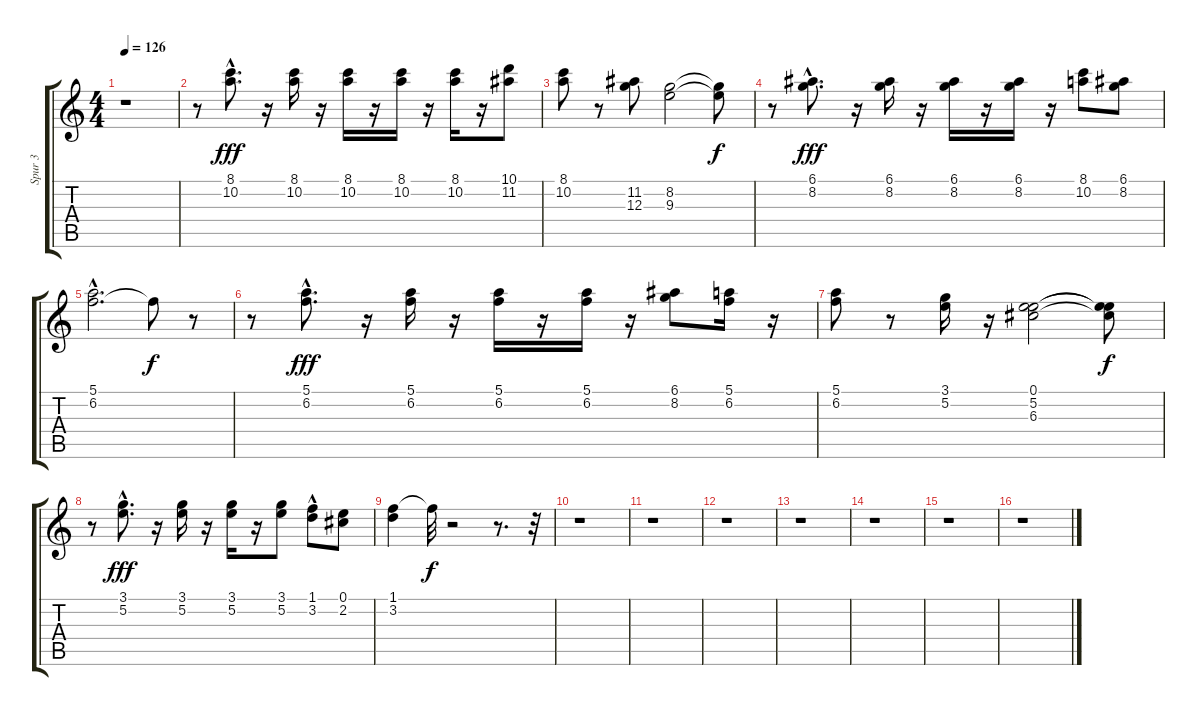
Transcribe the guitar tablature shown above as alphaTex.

\track ("Spur 3" "Spur 3") {instrument acousticguitarsteel}
\staff {score tabs}
\tuning (E4 B3 G3 D3 A2 E2) {hide}
\ts (4 4)
\tempo 126
\clef g2
\ks c
r.1{dy fff instrument acousticguitarsteel} |
r.8 (8.1{hac} 10.2).8{d} r.16 (8.1 10.2).16 r.16 (8.1 10.2).16 r.16 (8.1 10.2).16 r.16 (8.1 10.2).16 r.16 (10.1 11.2).8 |
(8.1 10.2).8 r.8 (11.2 12.3).8 (8.2 9.3).2 (8.2{t} 9.3{t}).8{dy f} |
r.8 (6.1{hac} 8.2{hac}).8{d dy fff} r.16 (6.1 8.2).16 r.16 (6.1 8.2).16 r.16 (6.1 8.2).16 r.16 (8.1 10.2).8 (6.1 8.2).8 |
(5.1{hac} 6.2{hac}).2{d} 6.2{t}.8{dy f} r.8 |
r.8 (5.1 6.2{hac}).8{d dy fff} r.16 (5.1 6.2).16 r.16 (5.1 6.2).16 r.16 (5.1 6.2).16 r.16 (6.1 8.2).8 (5.1 6.2).16 r.16 |
(5.1 6.2).8 r.8 (3.1 5.2).16 r.16 (0.1 5.2 6.3).2 (0.1{t} 5.2{t} 6.3{t}).8{dy f} |
r.8 (3.1{hac} 5.2{hac}).8{d dy fff} r.16 (3.1 5.2).16 r.16 (3.1 5.2).16 r.16 (3.1 5.2).8 (1.1 3.2{hac}).8 (0.1 2.2).8 |
(1.1 3.2).4 1.1{t}.32{dy f} r.2 r.8{d} r.32 |
r.1 |
r.1 |
r.1 |
r.1 |
r.1 |
r.1 |
r.1
